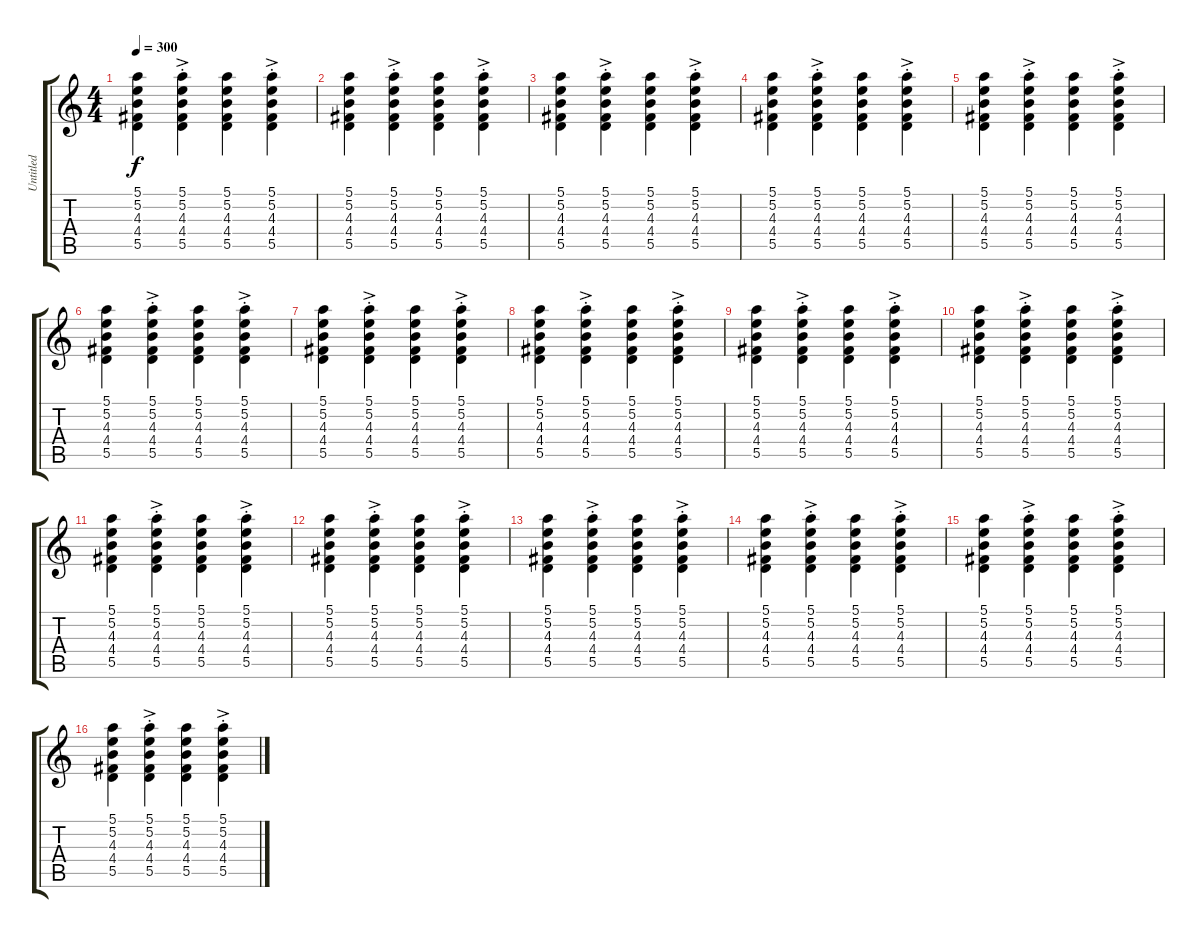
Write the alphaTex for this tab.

\track ("Untitled" "Untitled") {instrument acousticguitarnylon}
\staff {score tabs}
\tuning (E4 B3 G3 D3 A2 E2) {hide}
\ts (4 4)
\tempo 300
\clef g2
\ks c
(5.1 5.2 4.3 4.4 5.5).4{dy f} (5.1{ac st} 5.2{ac st} 4.3{ac st} 4.4{ac st} 5.5{ac st}).4 (5.1 5.2 4.3 4.4 5.5).4 (5.1{ac st} 5.2{ac st} 4.3{ac st} 4.4{ac st} 5.5{ac st}).4 |
(5.1 5.2 4.3 4.4 5.5).4 (5.1{ac st} 5.2{ac st} 4.3{ac st} 4.4{ac st} 5.5{ac st}).4 (5.1 5.2 4.3 4.4 5.5).4 (5.1{ac st} 5.2{ac st} 4.3{ac st} 4.4{ac st} 5.5{ac st}).4 |
(5.1 5.2 4.3 4.4 5.5).4 (5.1{ac st} 5.2{ac st} 4.3{ac st} 4.4{ac st} 5.5{ac st}).4 (5.1 5.2 4.3 4.4 5.5).4 (5.1{ac st} 5.2{ac st} 4.3{ac st} 4.4{ac st} 5.5{ac st}).4 |
(5.1 5.2 4.3 4.4 5.5).4 (5.1{ac st} 5.2{ac st} 4.3{ac st} 4.4{ac st} 5.5{ac st}).4 (5.1 5.2 4.3 4.4 5.5).4 (5.1{ac st} 5.2{ac st} 4.3{ac st} 4.4{ac st} 5.5{ac st}).4 |
(5.1 5.2 4.3 4.4 5.5).4 (5.1{ac st} 5.2{ac st} 4.3{ac st} 4.4{ac st} 5.5{ac st}).4 (5.1 5.2 4.3 4.4 5.5).4 (5.1{ac st} 5.2{ac st} 4.3{ac st} 4.4{ac st} 5.5{ac st}).4 |
(5.1 5.2 4.3 4.4 5.5).4 (5.1{ac st} 5.2{ac st} 4.3{ac st} 4.4{ac st} 5.5{ac st}).4 (5.1 5.2 4.3 4.4 5.5).4 (5.1{ac st} 5.2{ac st} 4.3{ac st} 4.4{ac st} 5.5{ac st}).4 |
(5.1 5.2 4.3 4.4 5.5).4 (5.1{ac st} 5.2{ac st} 4.3{ac st} 4.4{ac st} 5.5{ac st}).4 (5.1 5.2 4.3 4.4 5.5).4 (5.1{ac st} 5.2{ac st} 4.3{ac st} 4.4{ac st} 5.5{ac st}).4 |
(5.1 5.2 4.3 4.4 5.5).4 (5.1{ac st} 5.2{ac st} 4.3{ac st} 4.4{ac st} 5.5{ac st}).4 (5.1 5.2 4.3 4.4 5.5).4 (5.1{ac st} 5.2{ac st} 4.3{ac st} 4.4{ac st} 5.5{ac st}).4 |
(5.1 5.2 4.3 4.4 5.5).4 (5.1{ac st} 5.2{ac st} 4.3{ac st} 4.4{ac st} 5.5{ac st}).4 (5.1 5.2 4.3 4.4 5.5).4 (5.1{ac st} 5.2{ac st} 4.3{ac st} 4.4{ac st} 5.5{ac st}).4 |
(5.1 5.2 4.3 4.4 5.5).4 (5.1{ac st} 5.2{ac st} 4.3{ac st} 4.4{ac st} 5.5{ac st}).4 (5.1 5.2 4.3 4.4 5.5).4 (5.1{ac st} 5.2{ac st} 4.3{ac st} 4.4{ac st} 5.5{ac st}).4 |
(5.1 5.2 4.3 4.4 5.5).4 (5.1{ac st} 5.2{ac st} 4.3{ac st} 4.4{ac st} 5.5{ac st}).4 (5.1 5.2 4.3 4.4 5.5).4 (5.1{ac st} 5.2{ac st} 4.3{ac st} 4.4{ac st} 5.5{ac st}).4 |
(5.1 5.2 4.3 4.4 5.5).4 (5.1{ac st} 5.2{ac st} 4.3{ac st} 4.4{ac st} 5.5{ac st}).4 (5.1 5.2 4.3 4.4 5.5).4 (5.1{ac st} 5.2{ac st} 4.3{ac st} 4.4{ac st} 5.5{ac st}).4 |
(5.1 5.2 4.3 4.4 5.5).4 (5.1{ac st} 5.2{ac st} 4.3{ac st} 4.4{ac st} 5.5{ac st}).4 (5.1 5.2 4.3 4.4 5.5).4 (5.1{ac st} 5.2{ac st} 4.3{ac st} 4.4{ac st} 5.5{ac st}).4 |
(5.1 5.2 4.3 4.4 5.5).4 (5.1{ac st} 5.2{ac st} 4.3{ac st} 4.4{ac st} 5.5{ac st}).4 (5.1 5.2 4.3 4.4 5.5).4 (5.1{ac st} 5.2{ac st} 4.3{ac st} 4.4{ac st} 5.5{ac st}).4 |
(5.1 5.2 4.3 4.4 5.5).4 (5.1{ac st} 5.2{ac st} 4.3{ac st} 4.4{ac st} 5.5{ac st}).4 (5.1 5.2 4.3 4.4 5.5).4 (5.1{ac st} 5.2{ac st} 4.3{ac st} 4.4{ac st} 5.5{ac st}).4 |
(5.1 5.2 4.3 4.4 5.5).4 (5.1{ac st} 5.2{ac st} 4.3{ac st} 4.4{ac st} 5.5{ac st}).4 (5.1 5.2 4.3 4.4 5.5).4 (5.1{ac st} 5.2{ac st} 4.3{ac st} 4.4{ac st} 5.5{ac st}).4
